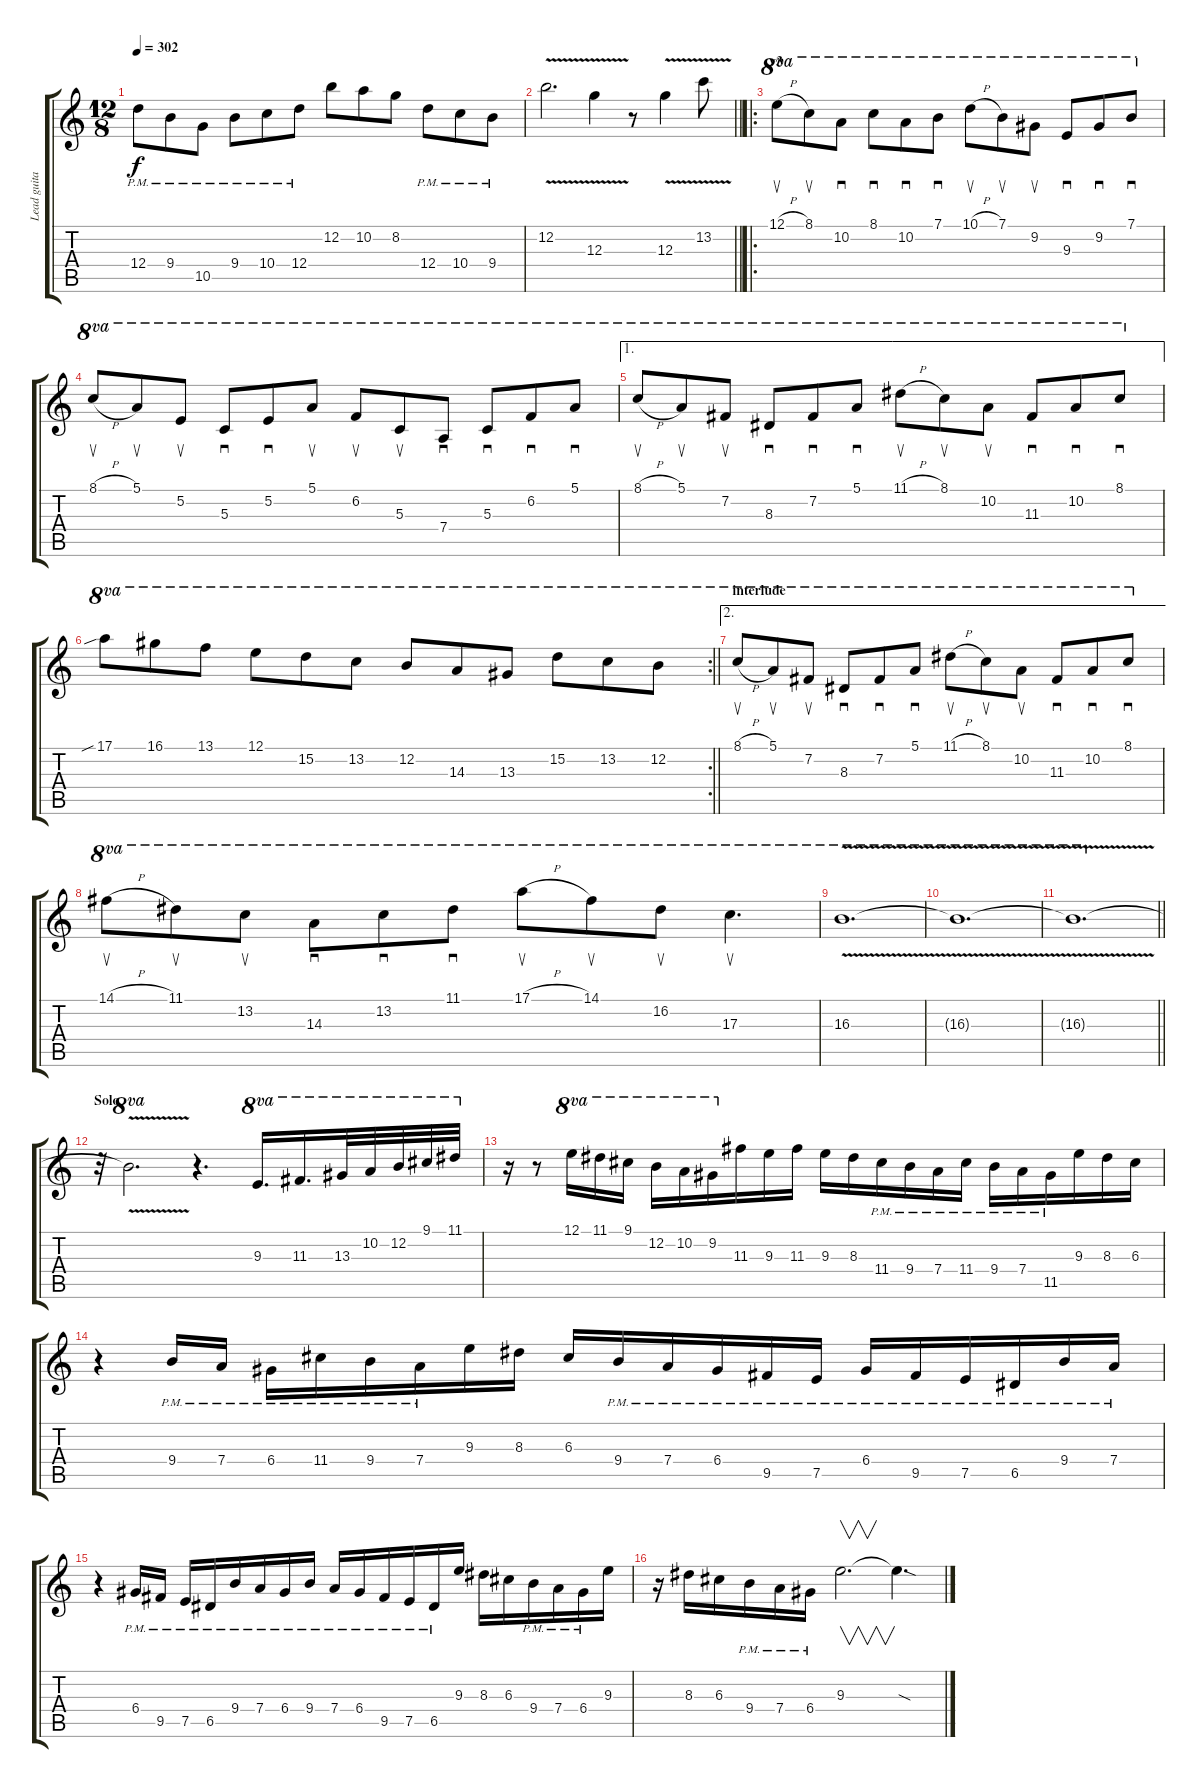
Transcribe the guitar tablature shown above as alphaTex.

\track ("Lead guitar" "Lead guita") {instrument acousticguitarsteel}
\staff {score tabs}
\tuning (E4 B3 G3 D3 A2 E2) {hide}
\ts (12 8)
\tempo 302
\clef g2
\ks c
12.4{pm}.8{dy f} 9.4{pm}.8 10.5{pm}.8 9.4{pm}.8 10.4{pm}.8 12.4{pm}.8 12.2.8 10.2.8 8.2.8 12.4{pm}.8 10.4{pm}.8 9.4{pm}.8 |
\barLineRight lightlight
12.2{v}.2{d} 12.3{v}.4 r.8 12.3{v}.4 13.2{v}.8 |
\ro
\section ("" "v3")
12.1{h}.8{su ot 8va} 8.1.8{su ot 8va} 10.2.8{sd ot 8va} 8.1.8{sd ot 8va} 10.2.8{sd ot 8va} 7.1.8{sd ot 8va} 10.1{h}.8{su ot 8va} 7.1.8{su ot 8va} 9.2.8{su ot 8va} 9.3.8{sd ot 8va} 9.2.8{sd ot 8va} 7.1.8{sd ot 8va} |
8.1{h}.8{su ot 8va} 5.1.8{su ot 8va} 5.2.8{su ot 8va} 5.3.8{sd ot 8va} 5.2.8{sd ot 8va} 5.1.8{su ot 8va} 6.2.8{su ot 8va} 5.3.8{su ot 8va} 7.4.8{sd ot 8va} 5.3.8{sd ot 8va} 6.2.8{sd ot 8va} 5.1.8{sd ot 8va} |
\ae 1
8.1{h}.8{su ot 8va} 5.1.8{su ot 8va} 7.2.8{su ot 8va} 8.3.8{sd ot 8va} 7.2.8{sd ot 8va} 5.1.8{sd ot 8va} 11.1{h}.8{su ot 8va} 8.1.8{su ot 8va} 10.2.8{su ot 8va} 11.3.8{sd ot 8va} 10.2.8{sd ot 8va} 8.1.8{sd ot 8va} |
\rc 2
\barLineRight lightlight
17.1{sib}.8{ot 8va} 16.1.8{ot 8va} 13.1.8{ot 8va} 12.1.8{ot 8va} 15.2.8{ot 8va} 13.2.8{ot 8va} 12.2.8{ot 8va} 14.3.8{ot 8va} 13.3.8{ot 8va} 15.2.8{ot 8va} 13.2.8{ot 8va} 12.2.8{ot 8va} |
\ae 2
\section ("" "interlude")
8.1{h}.8{su ot 8va instrument distortionguitar} 5.1.8{su ot 8va} 7.2.8{su ot 8va} 8.3.8{sd ot 8va} 7.2.8{sd ot 8va} 5.1.8{sd ot 8va} 11.1{h}.8{su ot 8va} 8.1.8{su ot 8va} 10.2.8{su ot 8va} 11.3.8{sd ot 8va} 10.2.8{sd ot 8va} 8.1.8{sd ot 8va} |
14.1{h}.8{su ot 8va} 11.1.8{su ot 8va} 13.2.8{su ot 8va} 14.3.8{sd ot 8va} 13.2.8{sd ot 8va} 11.1.8{sd ot 8va} 17.1{h}.8{su ot 8va} 14.1.8{su ot 8va} 16.2.8{su ot 8va} 17.3.4{d su ot 8va} |
16.3{v}.1{d ot 8va} |
16.3{v t}.1{d ot 8va} |
\barLineRight lightlight
16.3{v t}.1{d ot 8va} |
\section ("" "Solo")
r.32 16.3{v t}.2{d ot 8va} r.4{d} 9.3.16{d ot 8va volume 16 instrument distortionguitar} 11.3.16{d ot 8va} 13.3.32{ot 8va} 10.2.32{ot 8va} 12.2.32{ot 8va} 9.1.32{ot 8va} 11.1.32{ot 8va} |
r.16 r.8 12.1.16{ot 8va} 11.1.16{ot 8va} 9.1.16{ot 8va} 12.2.16{ot 8va} 10.2.16{ot 8va} 9.2.16{ot 8va} 11.3.16 9.3.16 11.3.16 9.3.16 8.3.16 11.4{pm}.16 9.4{pm}.16 7.4{pm}.16 11.4{pm}.16 9.4{pm}.16 7.4{pm}.16 11.5{pm}.16 9.3.16 8.3.16 6.3.16 |
r.4 9.4{pm}.16 7.4{pm}.16 6.4{pm}.16 11.4{pm}.16 9.4{pm}.16 7.4{pm}.16 9.3.16 8.3.16 6.3.16 9.4{pm}.16 7.4{pm}.16 6.4{pm}.16 9.5{pm}.16 7.5{pm}.16 6.4{pm}.16 9.5{pm}.16 7.5{pm}.16 6.5{pm}.16 9.4{pm}.16 7.4{pm}.16 |
r.4 6.4{pm}.16 9.5{pm}.16 7.5{pm}.16 6.5{pm}.16 9.4{pm}.16 7.4{pm}.16 6.4{pm}.16 9.4{pm}.16 7.4{pm}.16 6.4{pm}.16 9.5{pm}.16 7.5{pm}.16 6.5{pm}.16 9.3.16 8.3.16 6.3.16 9.4{pm}.16 7.4{pm}.16 6.4{pm}.16 9.3.16 |
r.16 8.3.16 6.3.16 9.4{pm}.16 7.4{pm}.16 6.4{pm}.16 9.3.2{v d} 9.3{sod t}.4{d}
